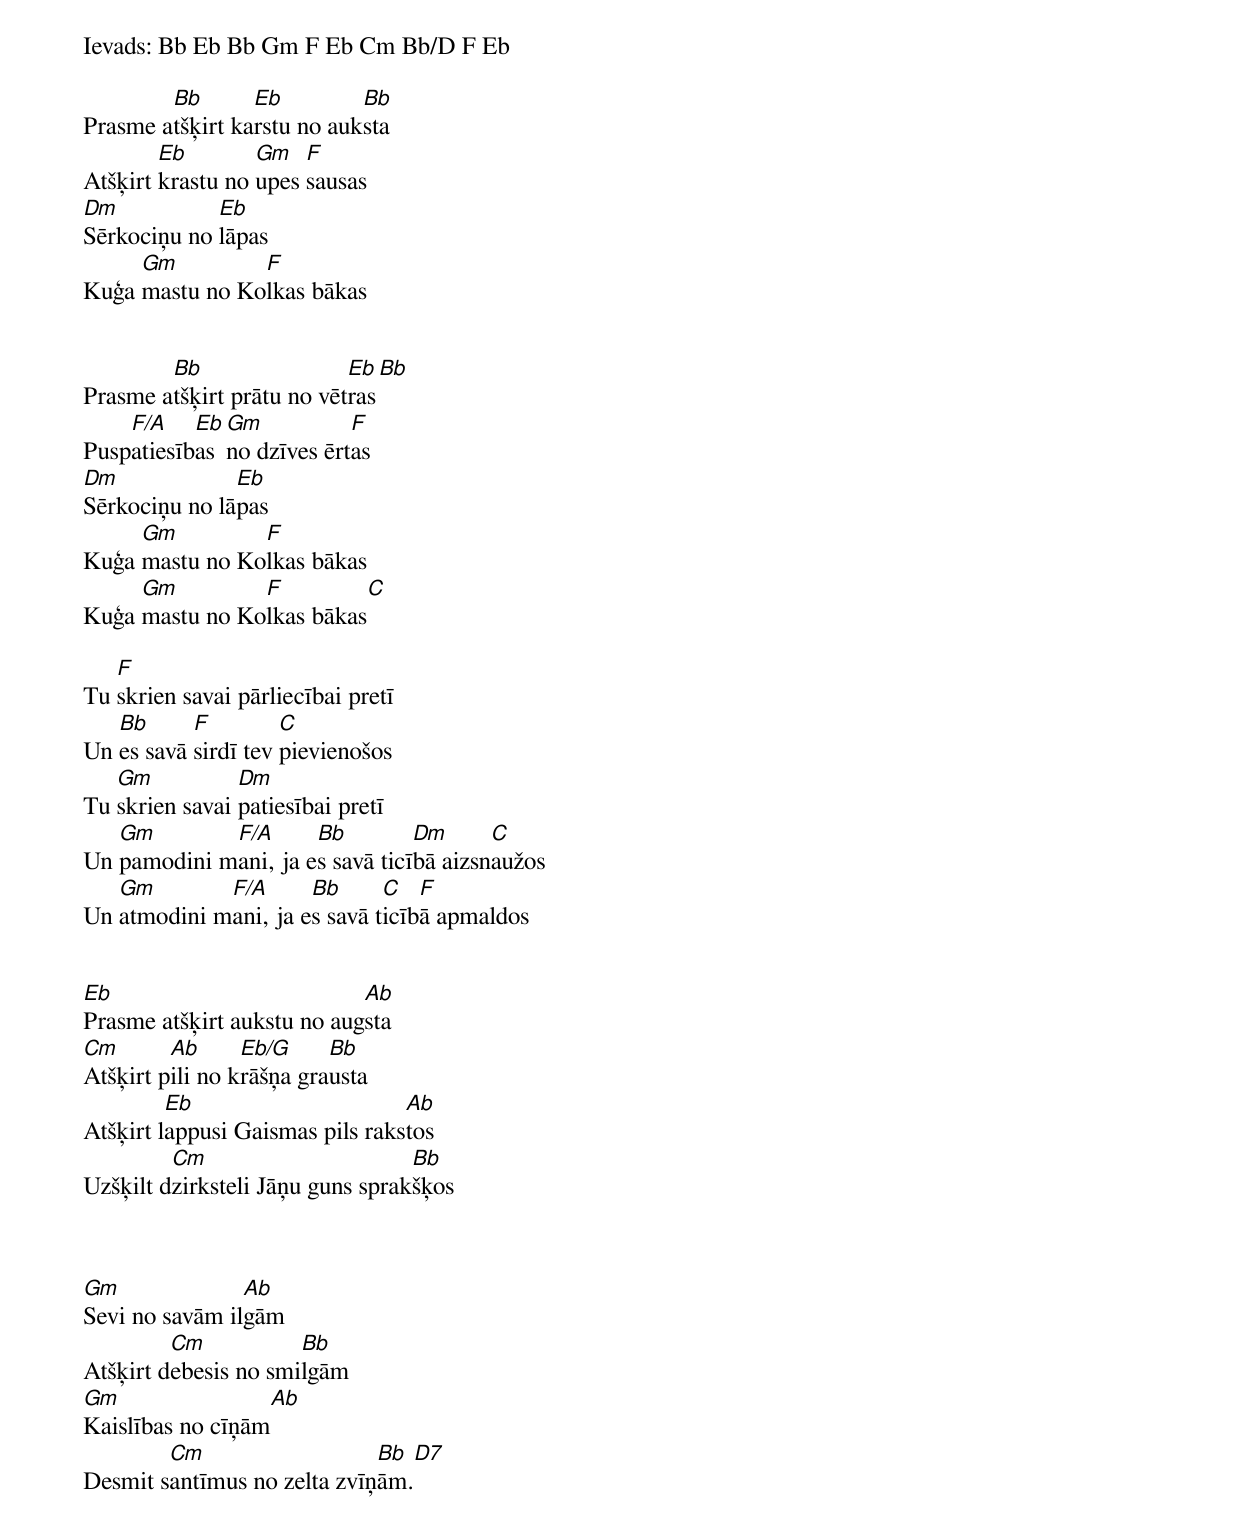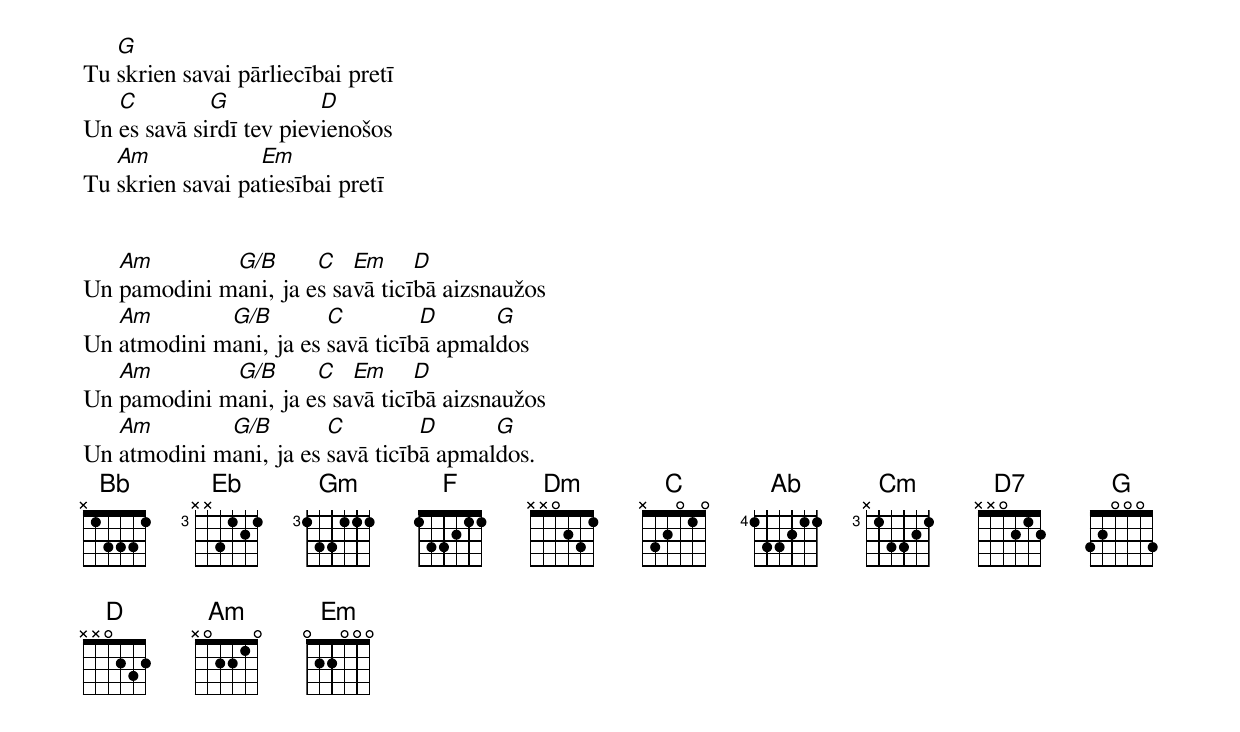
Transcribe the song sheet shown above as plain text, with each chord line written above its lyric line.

Ievads: Bb Eb Bb Gm F Eb Cm Bb/D F Eb

	Bb	 Eb	    Bb
Prasme atšķirt karstu no auksta
        Eb        Gm   F
Atšķirt krastu no upes sausas
Dm           Eb
Sērkociņu no lāpas
     Gm		F
Kuģa mastu no Kolkas bākas


	Bb	 	   Eb  Bb
Prasme atšķirt prātu no vētras
    F/A    Eb Gm	   F
Puspatiesības no dzīves ērtas
Dm	       Eb
Sērkociņu no lāpas
     Gm		F
Kuģa mastu no Kolkas bākas
     Gm		F 	  C
Kuģa mastu no Kolkas bākas

   F
Tu skrien savai pārliecībai pretī
   Bb      F         C
Un es savā sirdī tev pievienošos
   Gm           Dm
Tu skrien savai patiesībai pretī
   Gm	     F/A      Bb	 Dm	 C
Un pamodini mani, ja es savā ticībā aizsnaužos
   Gm	     F/A      Bb      C	  F
Un atmodini mani, ja es savā ticībā apmaldos


Eb			    Ab
Prasme atšķirt aukstu no augsta
Cm	 Ab      Eb/G	  Bb
Atšķirt pili no krāšņa grausta
	 Eb			 Ab
Atšķirt lappusi Gaismas pils rakstos
	 Cm			  Bb
Uzšķilt dzirksteli Jāņu guns sprakšķos



Gm		Ab
Sevi no savām ilgām
	 Cm	      Bb
Atšķirt debesis no smilgām
Gm	   	  Ab
Kaislības no cīņām
	Cm		     Bb	D7
Desmit santīmus no zelta zvīņām.

   G
Tu skrien savai pārliecībai pretī
   C	     G		 D
Un es savā sirdī tev pievienošos
   Am		  Em
Tu skrien savai patiesībai pretī


   Am	     G/B      C	  Em     D
Un pamodini mani, ja es savā ticībā aizsnaužos
   Am	     G/B	C	  D	 G
Un atmodini mani, ja es savā ticībā apmaldos
   Am	     G/B      C	  Em     D
Un pamodini mani, ja es savā ticībā aizsnaužos
   Am	     G/B	C	  D	 G
Un atmodini mani, ja es savā ticībā apmaldos.
